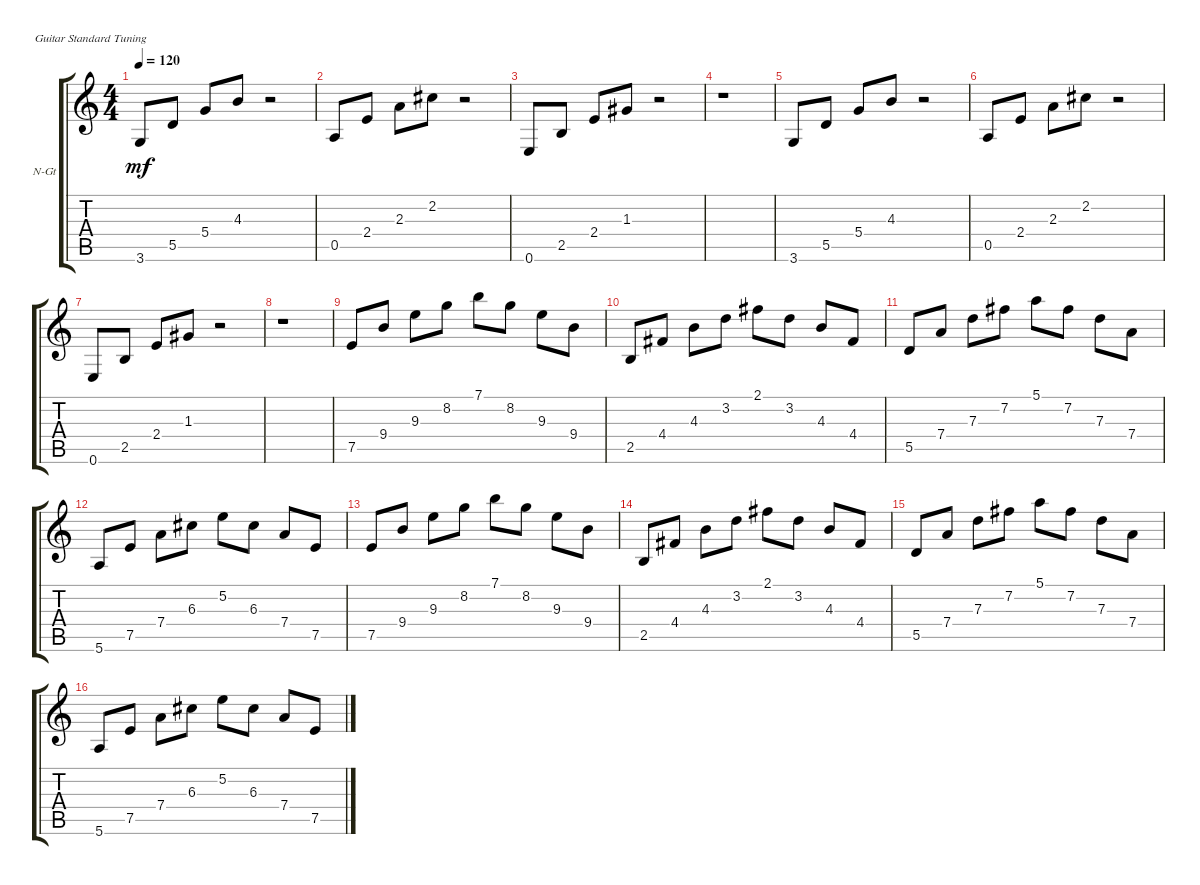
\defaultSystemsLayout 4
\bracketExtendMode groupsimilarinstruments
\firstSystemTrackNameOrientation horizontal
\otherSystemsTrackNameOrientation horizontal
\track ("Nylon Guitar" "N-Gt") {instrument acousticguitarnylon}
\staff {score tabs}
\tuning (E4 B3 G3 D3 A2 E2)
\ts (4 4)
\tempo 120
\clef g2
\ks c
3.6.8{dy mf} 5.5.8 5.4.8 4.3.8 r.2 |
0.5.8 2.4.8 2.3.8 2.2.8 r.2 |
0.6.8 2.5.8 2.4.8 1.3.8 r.2 |
r.1 |
3.6.8 5.5.8 5.4.8 4.3.8 r.2 |
0.5.8 2.4.8 2.3.8 2.2.8 r.2 |
0.6.8 2.5.8 2.4.8 1.3.8 r.2 |
r.1 |
7.5.8 9.4.8 9.3.8 8.2.8 7.1.8 8.2.8 9.3.8 9.4.8 |
2.5.8 4.4.8 4.3.8 3.2.8 2.1.8 3.2.8 4.3.8 4.4.8 |
5.5.8 7.4.8 7.3.8 7.2.8 5.1.8 7.2.8 7.3.8 7.4.8 |
5.6.8 7.5.8 7.4.8 6.3.8 5.2.8 6.3.8 7.4.8 7.5.8 |
7.5.8 9.4.8 9.3.8 8.2.8 7.1.8 8.2.8 9.3.8 9.4.8 |
2.5.8 4.4.8 4.3.8 3.2.8 2.1.8 3.2.8 4.3.8 4.4.8 |
5.5.8 7.4.8 7.3.8 7.2.8 5.1.8 7.2.8 7.3.8 7.4.8 |
5.6.8 7.5.8 7.4.8 6.3.8 5.2.8 6.3.8 7.4.8 7.5.8
